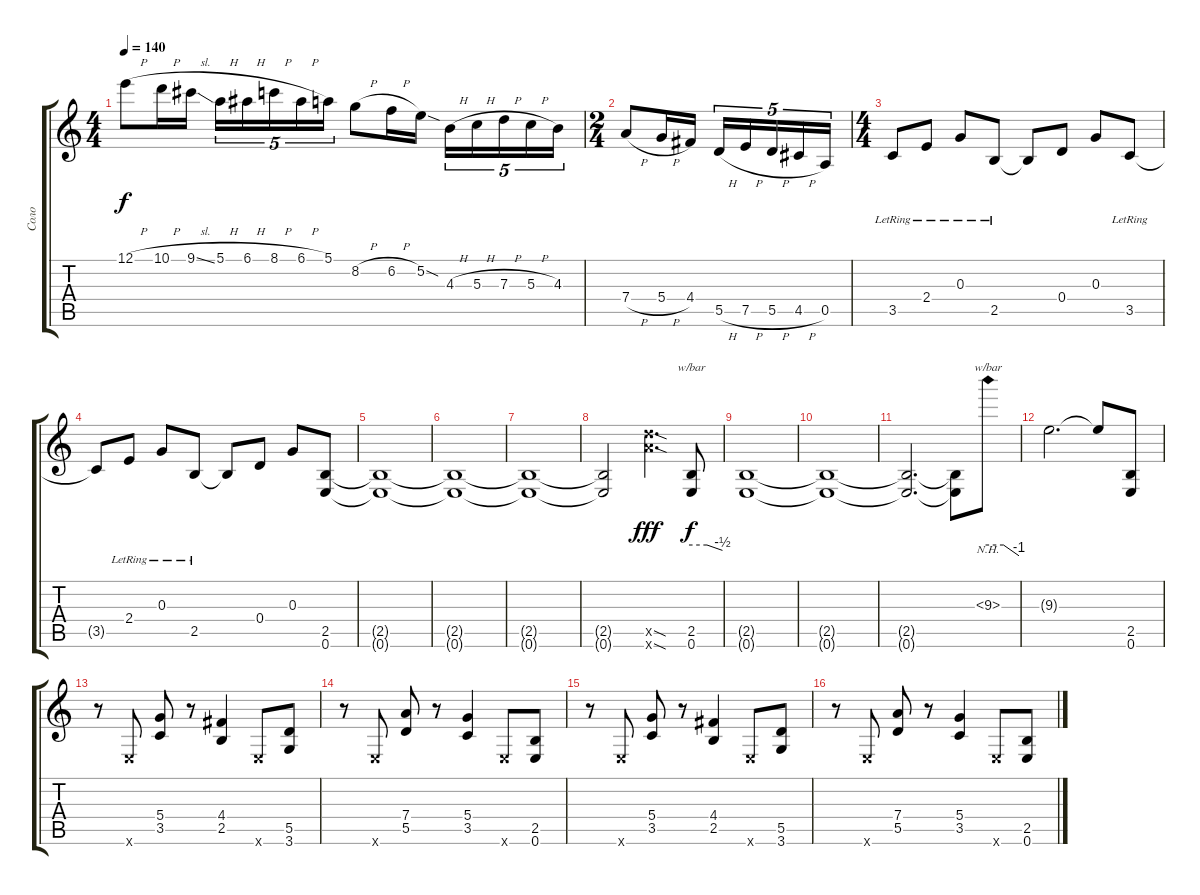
\track ("Соло" "Соло") {instrument distortionguitar}
\staff {score tabs}
\tuning (E4 B3 G3 D3 A2 E2) {hide}
\ts (4 4)
\tempo 140
\clef g2
\ks c
12.1{h}.8{dy f instrument distortionguitar} 10.1{h}.16 9.1{sl}.16 5.1{h}.16{tu (5 4)} 6.1{h}.16{tu (5 4)} 8.1{h}.16{tu (5 4)} 6.1{h}.16{tu (5 4)} 5.1.16{tu (5 4)} 8.2{h}.8 6.2{h}.16 5.2{sod}.16 4.3{h}.16{tu (5 4)} 5.3{h}.16{tu (5 4)} 7.3{h}.16{tu (5 4)} 5.3{h}.16{tu (5 4)} 4.3.16{tu (5 4)} |
\ts (2 4)
7.4{h}.8 5.4{h}.16 4.4.16 5.5{h}.16{tu (5 4)} 7.5{h}.16{tu (5 4)} 5.5{h}.16{tu (5 4)} 4.5{h}.16{tu (5 4)} 0.5.16{tu (5 4)} |
\ts (4 4)
3.5{lr}.8 2.4{lr}.8 0.3{lr}.8 2.5{lr}.8 2.5{t}.8 0.4.8 0.3.8 3.5{lr}.8 |
3.5{t}.8 2.4{lr}.8 0.3{lr}.8 2.5{lr}.8 2.5{t}.8 0.4.8 0.3.8 (2.5 0.6).8 |
(2.5{t} 0.6{t}).1 |
(2.5{t} 0.6{t}).1 |
(2.5{t} 0.6{t}).1 |
(2.5{t} 0.6{t}).2 (17.5{sod x} 17.6{sod x}).4{d dy fff} (2.5 0.6).8{tbe (custom default 0 0 30 0 60 -2) dy f} |
(2.5{t} 0.6{t}).1 |
(2.5{t} 0.6{t}).1 |
(2.5{t} 0.6{t}).2{d} (2.5{t} 0.6{t}).8 9.3{nh}.8{tbe (custom default 0 0 30 0 60 -4)} |
9.3{t}.2{d} 9.3{t}.8 (2.5 0.6).8 |
r.8 0.6{x}.8 (5.4 3.5).8 r.8 (4.4 2.5).4 0.6{x}.8 (5.5 3.6).8 |
r.8 0.6{x}.8 (7.4 5.5).8 r.8 (5.4 3.5).4 0.6{x}.8 (2.5 0.6).8 |
r.8 0.6{x}.8 (5.4 3.5).8 r.8 (4.4 2.5).4 0.6{x}.8 (5.5 3.6).8 |
r.8 0.6{x}.8 (7.4 5.5).8 r.8 (5.4 3.5).4 0.6{x}.8 (2.5 0.6).8
